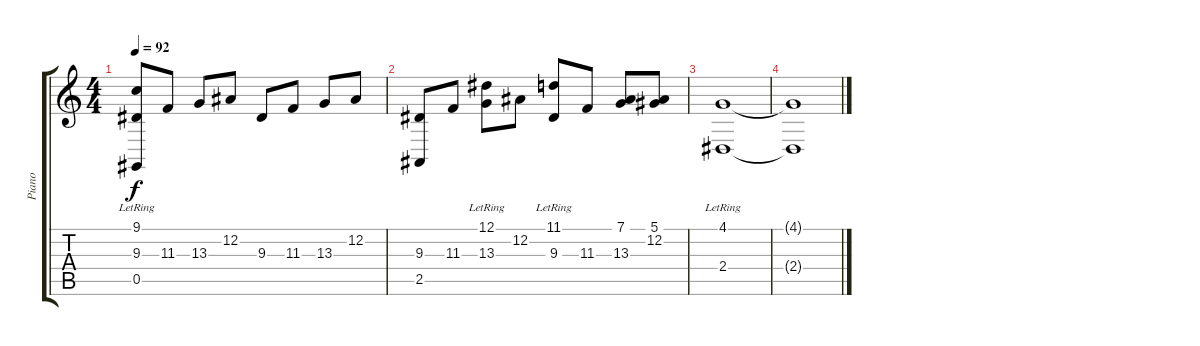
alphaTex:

\track ("Piano" "Piano") {instrument acousticgrandpiano}
\staff {score tabs}
\tuning (Eb4 Bb3 Gb3 Db3 Ab2 Eb2) {hide}
\ts (4 4)
\tempo 92
\clef g2
\ks c
(9.1{t} 9.3 0.5{lr}).8{dy f} 11.3.8 13.3.8 12.2.8 9.3.8 11.3.8 13.3.8 12.2.8 |
(9.3 2.5).8 11.3.8 (12.1{lr} 13.3).8 12.2.8 (11.1{lr} 9.3).8 11.3.8 (7.1 13.3).8 (5.1 12.2).8 |
(4.1{lr} 2.4{lr}).1 |
(4.1{t} 2.4{t}).1
